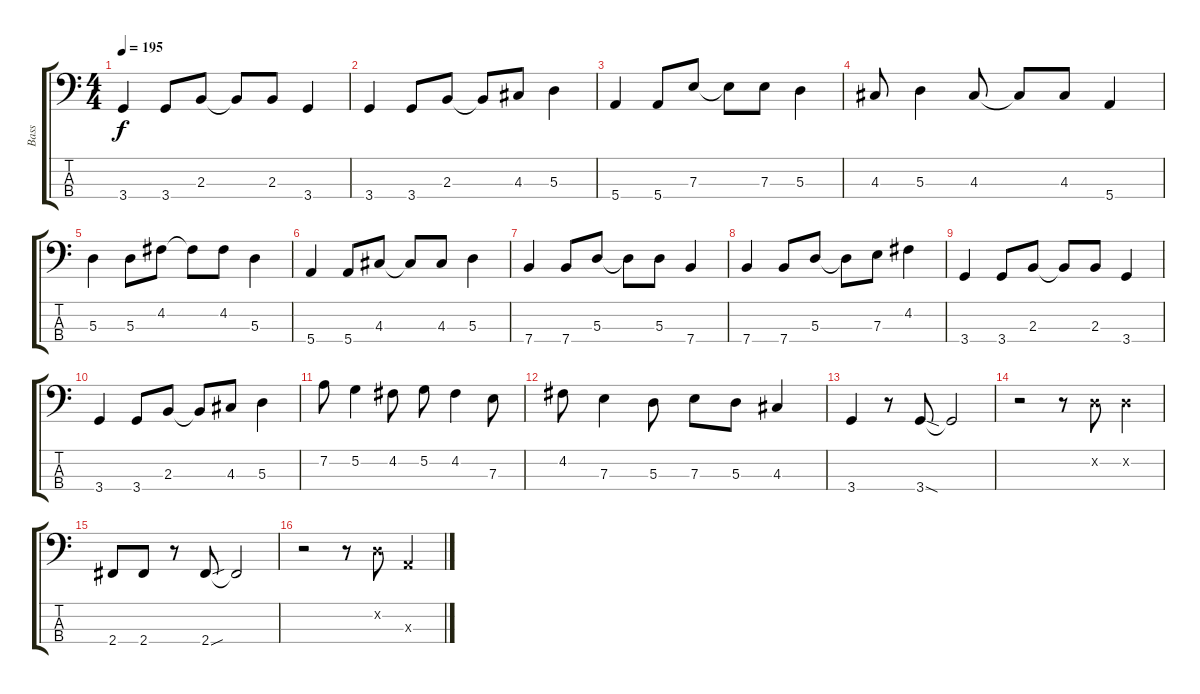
\track ("Bass" "Bass") {instrument electricbasspick}
\staff {score tabs}
\tuning (G2 D2 A1 E1) {hide}
\ts (4 4)
\tempo 195
\clef f4
\ks c
3.4.4{dy f} 3.4.8 2.3.8 2.3{t}.8 2.3.8 3.4.4 |
3.4.4 3.4.8 2.3.8 2.3{t}.8 4.3.8 5.3.4 |
5.4.4 5.4.8 7.3.8 7.3{t}.8 7.3.8 5.3.4 |
4.3.8 5.3.4 4.3.8 4.3{t}.8 4.3.8 5.4.4 |
5.3.4 5.3.8 4.2.8 4.2{t}.8 4.2.8 5.3.4 |
5.4.4 5.4.8 4.3.8 4.3{t}.8 4.3.8 5.3.4 |
7.4.4 7.4.8 5.3.8 5.3{t}.8 5.3.8 7.4.4 |
7.4.4 7.4.8 5.3.8 5.3{t}.8 7.3.8 4.2.4 |
3.4.4 3.4.8 2.3.8 2.3{t}.8 2.3.8 3.4.4 |
3.4.4 3.4.8 2.3.8 2.3{t}.8 4.3.8 5.3.4 |
7.2.8 5.2.4 4.2.8 5.2.8 4.2.4 7.3.8 |
4.2.8 7.3.4 5.3.8 7.3.8 5.3.8 4.3.4 |
3.4.4 r.8 3.4{sod}.8 3.4{t}.2 |
r.2 r.8 0.2{x}.8 0.2{x}.4 |
2.4.8 2.4.8 r.8 2.4{sou}.8 2.4{t}.2 |
r.2 r.8 0.2{x}.8 0.3{x}.4
